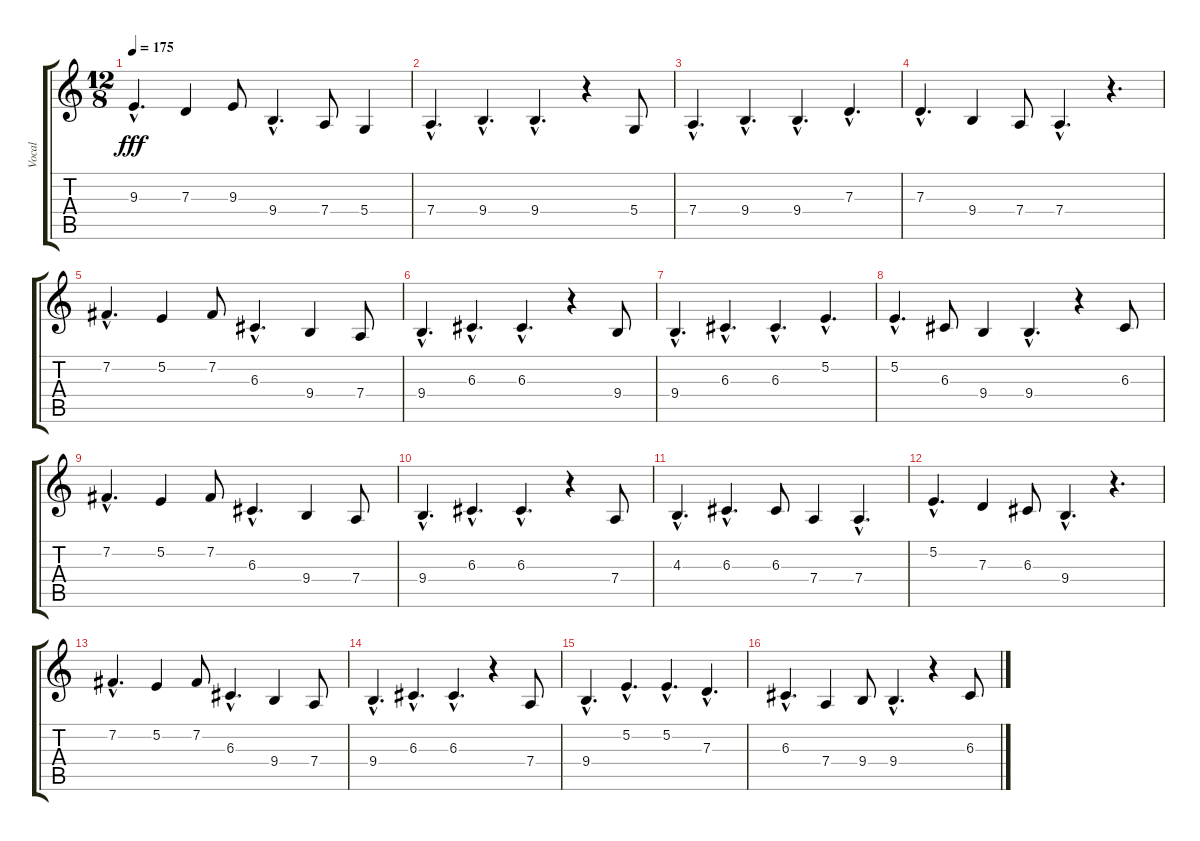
\track ("Vocal" "Vocal") {instrument altosax}
\staff {score tabs}
\tuning (E4 B3 G3 D3 A2 E2) {hide}
\ts (12 8)
\tempo 175
\clef g2
\ks c
9.3{hac}.4{d dy fff} 7.3.4 9.3.8 9.4{hac}.4{d} 7.4.8 5.4.4 |
7.4{hac}.4{d} 9.4{hac}.4{d} 9.4{hac}.4{d} r.4 5.4.8 |
7.4{hac}.4{d} 9.4{hac}.4{d} 9.4{hac}.4{d} 7.3{hac}.4{d} |
7.3{hac}.4{d} 9.4.4 7.4.8 7.4{hac}.4{d} r.4{d} |
7.2{hac}.4{d} 5.2.4 7.2.8 6.3{hac}.4{d} 9.4.4 7.4.8 |
9.4{hac}.4{d} 6.3{hac}.4{d} 6.3{hac}.4{d} r.4 9.4.8 |
9.4{hac}.4{d} 6.3{hac}.4{d} 6.3{hac}.4{d} 5.2{hac}.4{d} |
5.2{hac}.4{d} 6.3.8 9.4.4 9.4{hac}.4{d} r.4 6.3.8 |
7.2{hac}.4{d} 5.2.4 7.2.8 6.3{hac}.4{d} 9.4.4 7.4.8 |
9.4{hac}.4{d} 6.3{hac}.4{d} 6.3{hac}.4{d} r.4 7.4.8 |
4.3{hac}.4{d} 6.3{hac}.4{d} 6.3.8 7.4.4 7.4{hac}.4{d} |
5.2{hac}.4{d} 7.3.4 6.3.8 9.4{hac}.4{d} r.4{d} |
7.2{hac}.4{d} 5.2.4 7.2.8 6.3{hac}.4{d} 9.4.4 7.4.8 |
9.4{hac}.4{d} 6.3{hac}.4{d} 6.3{hac}.4{d} r.4 7.4.8 |
9.4{hac}.4{d} 5.2{hac}.4{d} 5.2{hac}.4{d} 7.3{hac}.4{d} |
6.3{hac}.4{d} 7.4.4 9.4.8 9.4{hac}.4{d} r.4 6.3.8
